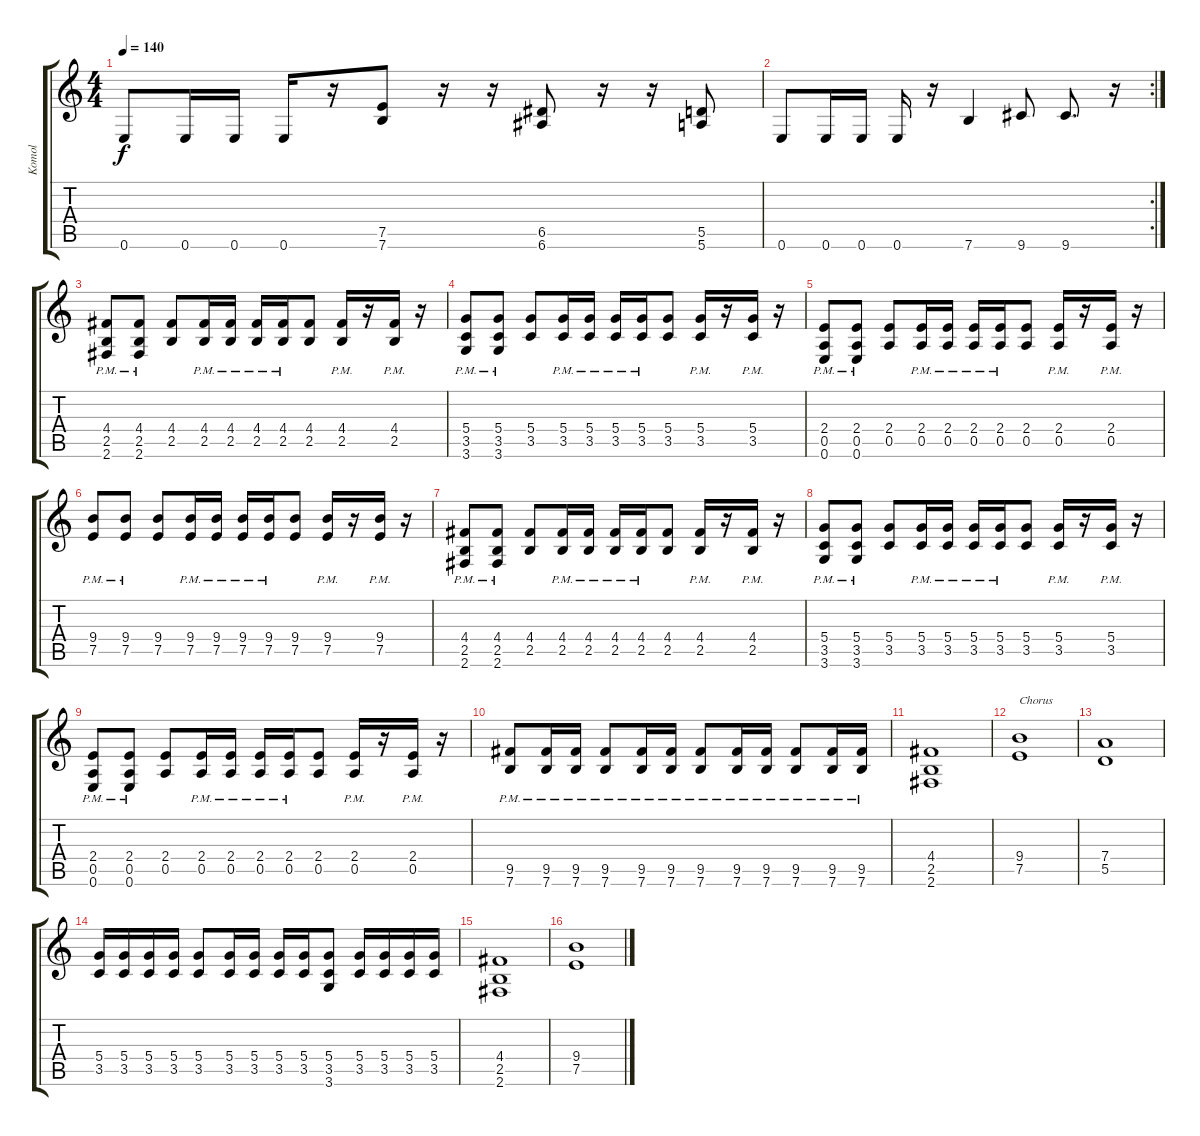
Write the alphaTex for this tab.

\track ("Komol" "Komol") {instrument distortionguitar}
\staff {score tabs}
\tuning (E4 B3 G3 D3 A2 E2) {hide}
\ts (4 4)
\tempo 140
\clef g2
\ks c
0.6.8{dy f} 0.6.16 0.6.16 0.6.16 r.16 (7.5 7.6).8 r.16 r.16 (6.5 6.6).8 r.16 r.16 (5.5 5.6).8 |
\rc 2
0.6.8 0.6.16 0.6.16 0.6.16 r.16 7.6.4 9.6.8 9.6.8{d} r.16 |
(4.4{pm} 2.5{pm} 2.6{pm}).8 (4.4{pm} 2.5{pm} 2.6{pm}).8 (4.4 2.5).8 (4.4{pm} 2.5{pm}).16 (4.4{pm} 2.5{pm}).16 (4.4{pm} 2.5{pm}).16 (4.4{pm} 2.5{pm}).16 (4.4 2.5).8 (4.4{pm} 2.5{pm}).16 r.16 (4.4{pm} 2.5{pm}).16 r.16 |
(5.4{pm} 3.5{pm} 3.6{pm}).8 (5.4{pm} 3.5{pm} 3.6{pm}).8 (5.4 3.5).8 (5.4{pm} 3.5{pm}).16 (5.4{pm} 3.5{pm}).16 (5.4{pm} 3.5{pm}).16 (5.4{pm} 3.5{pm}).16 (5.4 3.5).8 (5.4{pm} 3.5{pm}).16 r.16 (5.4{pm} 3.5{pm}).16 r.16 |
(2.4{pm} 0.5{pm} 0.6{pm}).8 (2.4{pm} 0.5{pm} 0.6{pm}).8 (2.4 0.5).8 (2.4{pm} 0.5{pm}).16 (2.4{pm} 0.5{pm}).16 (2.4{pm} 0.5{pm}).16 (2.4{pm} 0.5{pm}).16 (2.4 0.5).8 (2.4{pm} 0.5{pm}).16 r.16 (2.4{pm} 0.5{pm}).16 r.16 |
(9.4{pm} 7.5{pm}).8 (9.4{pm} 7.5{pm}).8 (9.4 7.5).8 (9.4{pm} 7.5{pm}).16 (9.4{pm} 7.5{pm}).16 (9.4{pm} 7.5{pm}).16 (9.4{pm} 7.5{pm}).16 (9.4 7.5).8 (9.4{pm} 7.5{pm}).16 r.16 (9.4{pm} 7.5{pm}).16 r.16 |
(4.4{pm} 2.5{pm} 2.6{pm}).8 (4.4{pm} 2.5{pm} 2.6{pm}).8 (4.4 2.5).8 (4.4{pm} 2.5{pm}).16 (4.4{pm} 2.5{pm}).16 (4.4{pm} 2.5{pm}).16 (4.4{pm} 2.5{pm}).16 (4.4 2.5).8 (4.4{pm} 2.5{pm}).16 r.16 (4.4{pm} 2.5{pm}).16 r.16 |
(5.4{pm} 3.5{pm} 3.6{pm}).8 (5.4{pm} 3.5{pm} 3.6{pm}).8 (5.4 3.5).8 (5.4{pm} 3.5{pm}).16 (5.4{pm} 3.5{pm}).16 (5.4{pm} 3.5{pm}).16 (5.4{pm} 3.5{pm}).16 (5.4 3.5).8 (5.4{pm} 3.5{pm}).16 r.16 (5.4{pm} 3.5{pm}).16 r.16 |
(2.4{pm} 0.5{pm} 0.6{pm}).8 (2.4{pm} 0.5{pm} 0.6{pm}).8 (2.4 0.5).8 (2.4{pm} 0.5{pm}).16 (2.4{pm} 0.5{pm}).16 (2.4{pm} 0.5{pm}).16 (2.4{pm} 0.5{pm}).16 (2.4 0.5).8 (2.4{pm} 0.5{pm}).16 r.16 (2.4{pm} 0.5{pm}).16 r.16 |
(9.5{pm} 7.6{pm}).8 (9.5{pm} 7.6{pm}).16 (9.5{pm} 7.6{pm}).16 (9.5{pm} 7.6{pm}).8 (9.5{pm} 7.6{pm}).16 (9.5{pm} 7.6{pm}).16 (9.5{pm} 7.6{pm}).8 (9.5{pm} 7.6{pm}).16 (9.5{pm} 7.6{pm}).16 (9.5{pm} 7.6{pm}).8 (9.5{pm} 7.6{pm}).16 (9.5{pm} 7.6{pm}).16 |
(4.4 2.5 2.6).1 |
(9.4 7.5).1{txt "Chorus"} |
(7.4 5.5).1 |
(5.4 3.5).16 (5.4 3.5).16 (5.4 3.5).16 (5.4 3.5).16 (5.4 3.5).8 (5.4 3.5).16 (5.4 3.5).16 (5.4 3.5).16 (5.4 3.5).16 (5.4 3.5 3.6).8 (5.4 3.5).16 (5.4 3.5).16 (5.4 3.5).16 (5.4 3.5).16 |
(4.4 2.5 2.6).1 |
(9.4 7.5).1
